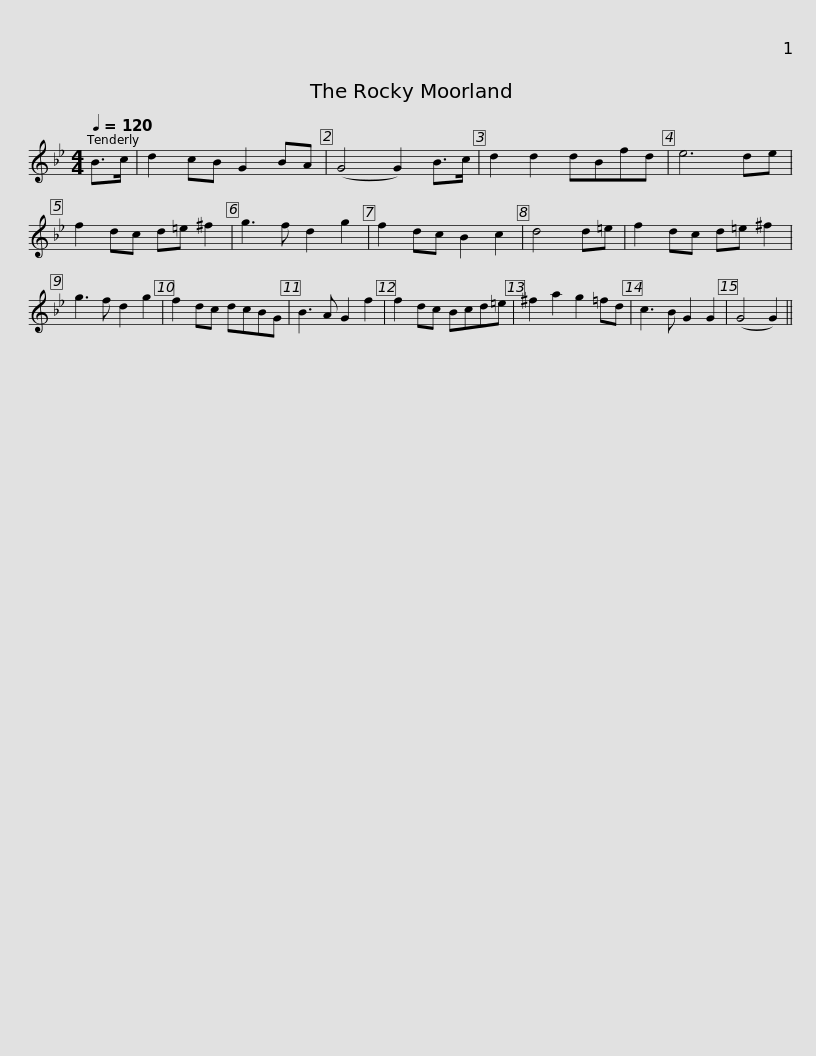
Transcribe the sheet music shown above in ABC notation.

X:1
L:1/8
Q:1/4=120
M:4/4
I:linebreak $
K:Gmin
V:1 treble
V:1
 B>c | d2 cB G2 BA | (G4 G2) B>c | d2 d2 dBfd | e6 de | %5
 f2 dc d=e ^f2 | g3 f d2 g2 | f2 dc B2 c2 |$ d4 d=e | f2 dc d=e ^f2 | %10
 g3 f d2 g2 | f2 dc dcBG | B3 A G2 f2 | f2 dc Bcd=e | ^f2 a2 g2 =fd |$ %15
 c3 B G2 G2 | (G4 G2) || %17
